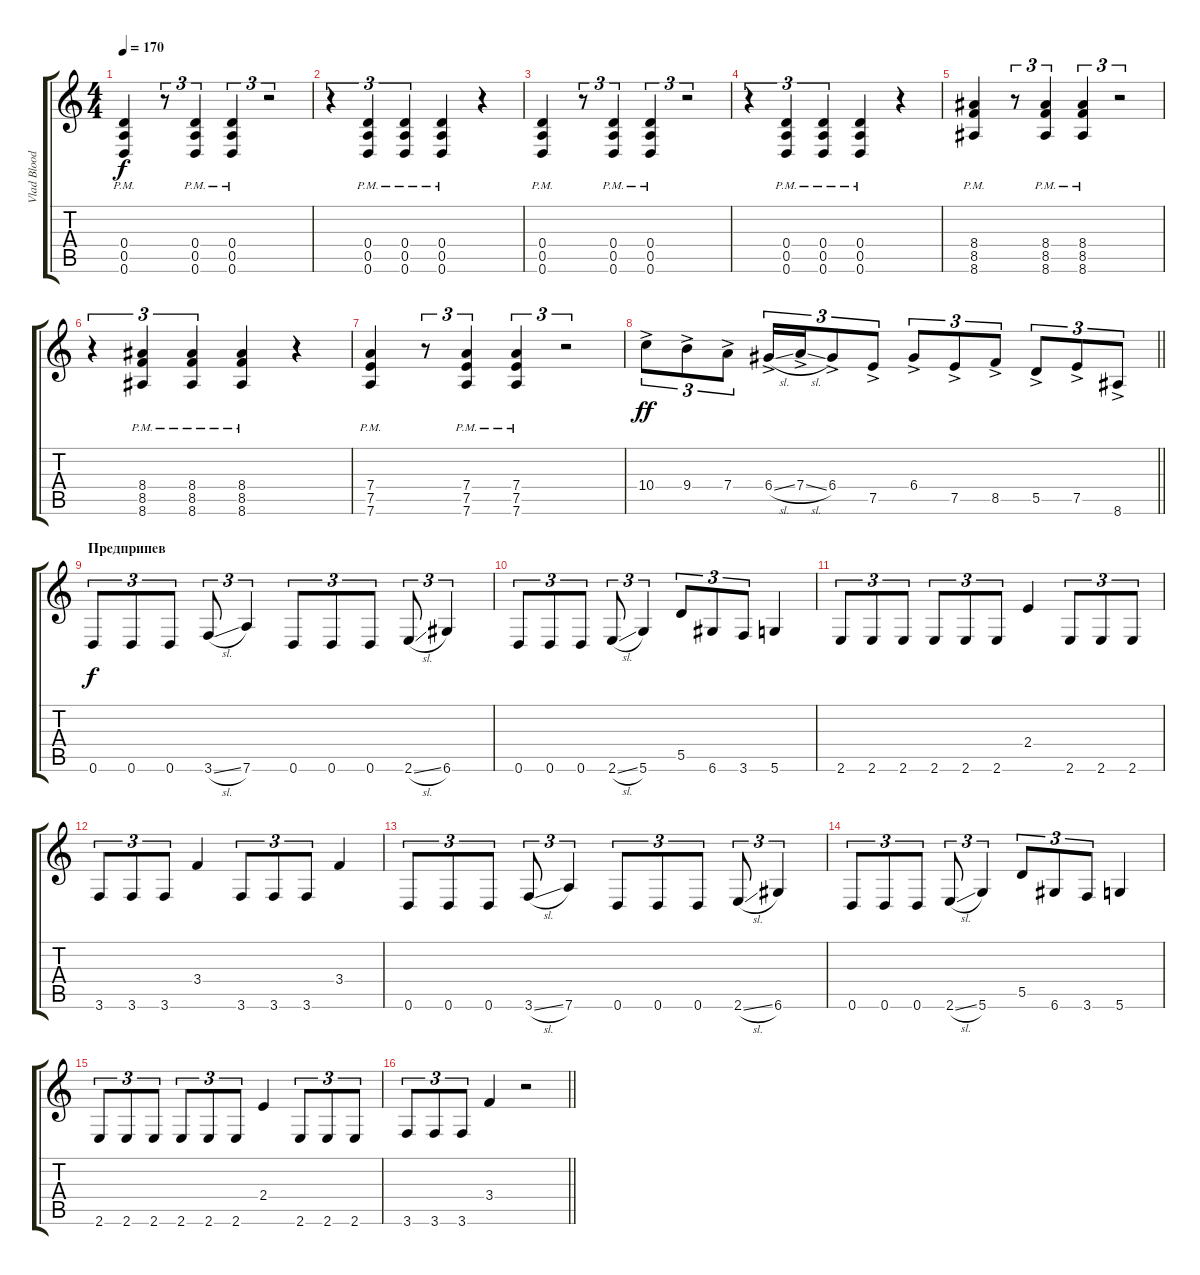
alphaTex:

\track ("Vlad Blooder" "Vlad Blood") {instrument overdrivenguitar}
\staff {score tabs}
\tuning (E4 B3 G3 D3 A2 D2) {hide}
\ts (4 4)
\tempo 170
\clef g2
\ks c
(0.4{pm} 0.5{pm} 0.6{pm}).4{dy f} r.8{tu (3 2)} (0.4{pm} 0.5{pm} 0.6{pm}).4{tu (3 2)} (0.4{pm} 0.5{pm} 0.6{pm}).4{tu (3 2)} r.2{tu (3 2)} |
r.4{tu (3 2)} (0.4{pm} 0.5{pm} 0.6{pm}).4{tu (3 2)} (0.4{pm} 0.5{pm} 0.6{pm}).4{tu (3 2)} (0.4{pm} 0.5{pm} 0.6{pm}).4 r.4 |
(0.4{pm} 0.5{pm} 0.6{pm}).4 r.8{tu (3 2)} (0.4{pm} 0.5{pm} 0.6{pm}).4{tu (3 2)} (0.4{pm} 0.5{pm} 0.6{pm}).4{tu (3 2)} r.2{tu (3 2)} |
r.4{tu (3 2)} (0.4{pm} 0.5{pm} 0.6{pm}).4{tu (3 2)} (0.4{pm} 0.5{pm} 0.6{pm}).4{tu (3 2)} (0.4{pm} 0.5{pm} 0.6{pm}).4 r.4 |
(8.4{pm} 8.5{pm} 8.6{pm}).4 r.8{tu (3 2)} (8.4{pm} 8.5{pm} 8.6{pm}).4{tu (3 2)} (8.4{pm} 8.5{pm} 8.6{pm}).4{tu (3 2)} r.2{tu (3 2)} |
r.4{tu (3 2)} (8.4{pm} 8.5{pm} 8.6{pm}).4{tu (3 2)} (8.4{pm} 8.5{pm} 8.6{pm}).4{tu (3 2)} (8.4{pm} 8.5{pm} 8.6{pm}).4 r.4 |
(7.4{pm} 7.5{pm} 7.6{pm}).4 r.8{tu (3 2)} (7.4{pm} 7.5{pm} 7.6{pm}).4{tu (3 2)} (7.4{pm} 7.5{pm} 7.6{pm}).4{tu (3 2)} r.2{tu (3 2)} |
\barLineRight lightlight
10.4{ac}.8{tu (3 2) dy ff} 9.4{ac}.8{tu (3 2)} 7.4{ac}.8{tu (3 2)} 6.4{sl ac}.16{tu (3 2)} 7.4{sl ac}.16{tu (3 2)} 6.4{ac}.8{tu (3 2)} 7.5{ac}.8{tu (3 2)} 6.4{ac}.8{tu (3 2)} 7.5{ac}.8{tu (3 2)} 8.5{ac}.8{tu (3 2)} 5.5{ac}.8{tu (3 2)} 7.5{ac}.8{tu (3 2)} 8.6{ac}.8{tu (3 2)} |
\section ("" "Предприпев")
0.6.8{tu (3 2) dy f} 0.6.8{tu (3 2)} 0.6.8{tu (3 2)} 3.6{sl}.8{tu (3 2)} 7.6.4{tu (3 2)} 0.6.8{tu (3 2)} 0.6.8{tu (3 2)} 0.6.8{tu (3 2)} 2.6{sl}.8{tu (3 2)} 6.6.4{tu (3 2)} |
0.6.8{tu (3 2)} 0.6.8{tu (3 2)} 0.6.8{tu (3 2)} 2.6{sl}.8{tu (3 2)} 5.6.4{tu (3 2)} 5.5.8{tu (3 2)} 6.6.8{tu (3 2)} 3.6.8{tu (3 2)} 5.6.4 |
2.6.8{tu (3 2)} 2.6.8{tu (3 2)} 2.6.8{tu (3 2)} 2.6.8{tu (3 2)} 2.6.8{tu (3 2)} 2.6.8{tu (3 2)} 2.4.4 2.6.8{tu (3 2)} 2.6.8{tu (3 2)} 2.6.8{tu (3 2)} |
3.6.8{tu (3 2)} 3.6.8{tu (3 2)} 3.6.8{tu (3 2)} 3.4.4 3.6.8{tu (3 2)} 3.6.8{tu (3 2)} 3.6.8{tu (3 2)} 3.4.4 |
0.6.8{tu (3 2)} 0.6.8{tu (3 2)} 0.6.8{tu (3 2)} 3.6{sl}.8{tu (3 2)} 7.6.4{tu (3 2)} 0.6.8{tu (3 2)} 0.6.8{tu (3 2)} 0.6.8{tu (3 2)} 2.6{sl}.8{tu (3 2)} 6.6.4{tu (3 2)} |
0.6.8{tu (3 2)} 0.6.8{tu (3 2)} 0.6.8{tu (3 2)} 2.6{sl}.8{tu (3 2)} 5.6.4{tu (3 2)} 5.5.8{tu (3 2)} 6.6.8{tu (3 2)} 3.6.8{tu (3 2)} 5.6.4 |
2.6.8{tu (3 2)} 2.6.8{tu (3 2)} 2.6.8{tu (3 2)} 2.6.8{tu (3 2)} 2.6.8{tu (3 2)} 2.6.8{tu (3 2)} 2.4.4 2.6.8{tu (3 2)} 2.6.8{tu (3 2)} 2.6.8{tu (3 2)} |
\barLineRight lightlight
3.6.8{tu (3 2)} 3.6.8{tu (3 2)} 3.6.8{tu (3 2)} 3.4.4 r.2
